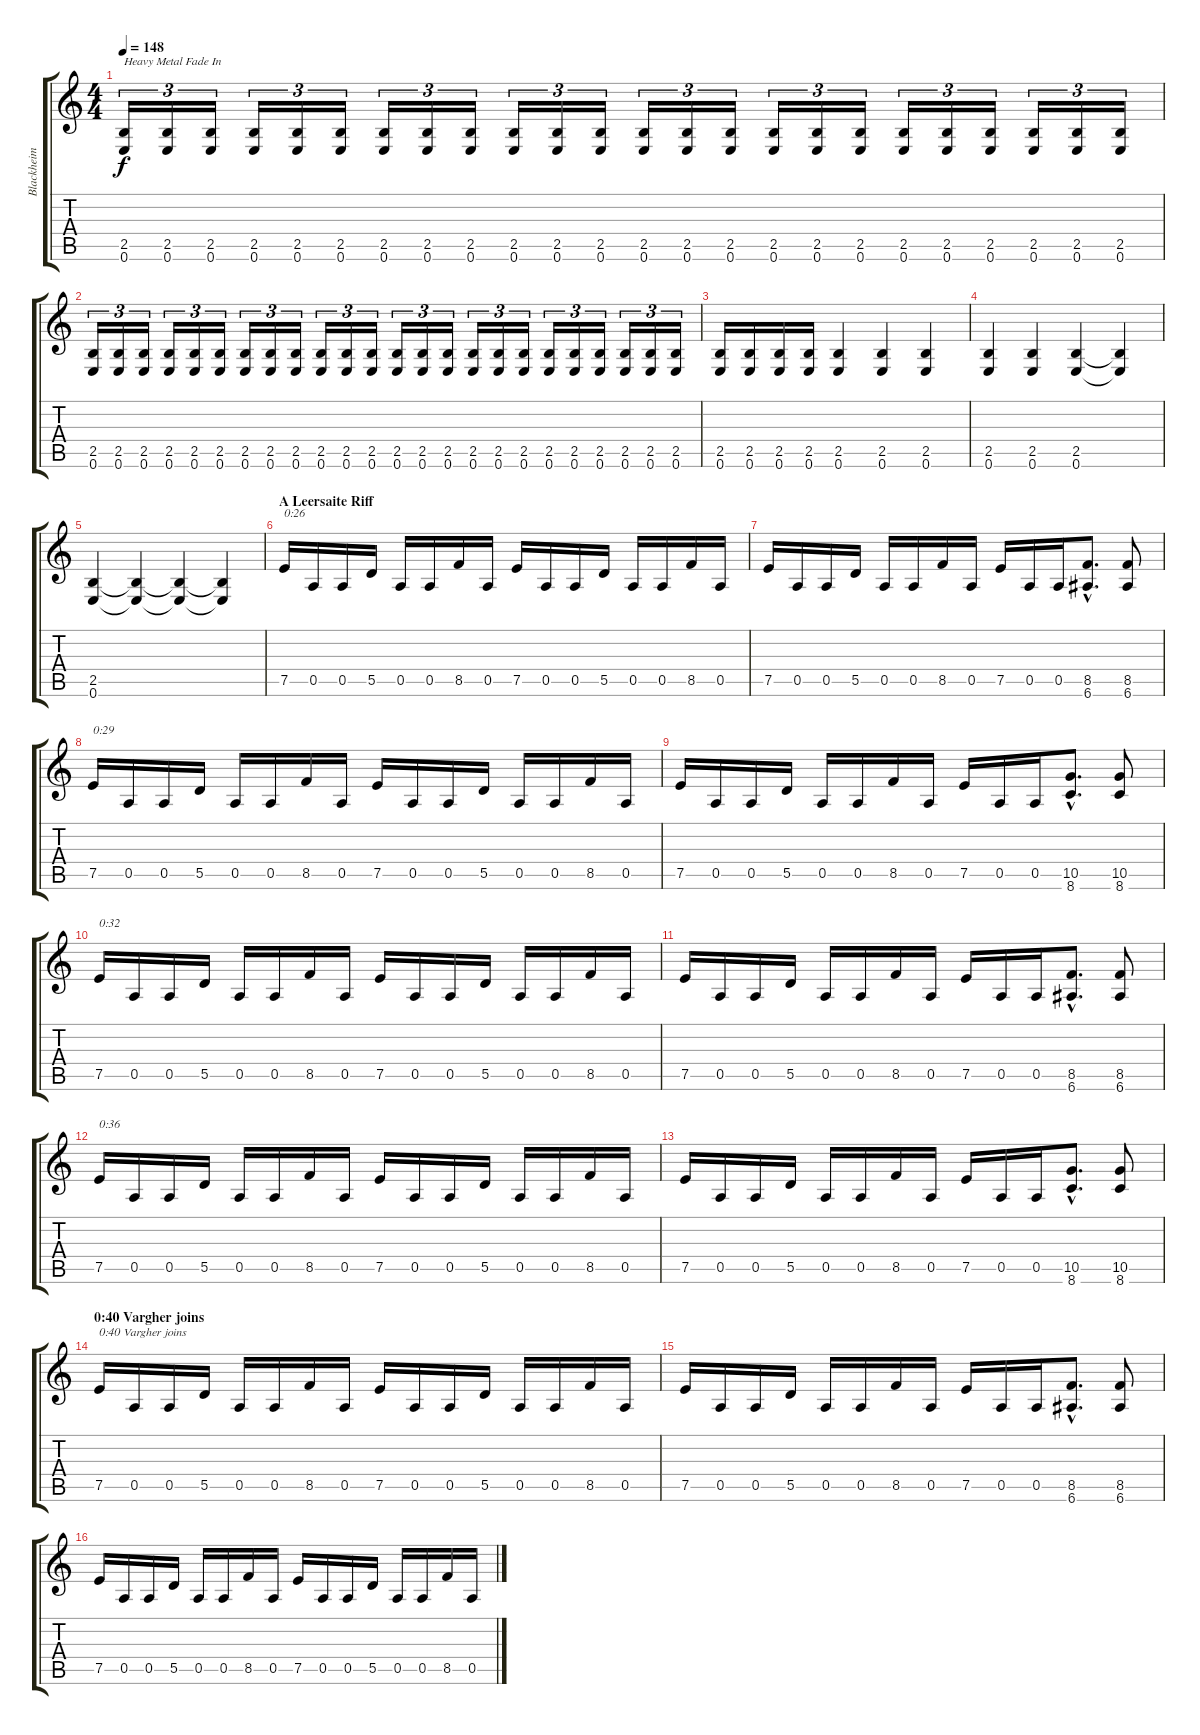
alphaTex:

\track ("Blackheim (right)" "Blackheim ") {instrument distortionguitar}
\staff {score tabs}
\tuning (E4 B3 G3 D3 A2 E2) {hide}
\ts (4 4)
\tempo 148
\clef g2
\ks c
(2.5 0.6).16{tu (3 2) txt "Heavy Metal Fade In" dy f instrument distortionguitar} (2.5 0.6).16{tu (3 2)} (2.5 0.6).16{tu (3 2)} (2.5 0.6).16{tu (3 2)} (2.5 0.6).16{tu (3 2)} (2.5 0.6).16{tu (3 2)} (2.5 0.6).16{tu (3 2) volume 13} (2.5 0.6).16{tu (3 2)} (2.5 0.6).16{tu (3 2)} (2.5 0.6).16{tu (3 2)} (2.5 0.6).16{tu (3 2)} (2.5 0.6).16{tu (3 2)} (2.5 0.6).16{tu (3 2)} (2.5 0.6).16{tu (3 2)} (2.5 0.6).16{tu (3 2)} (2.5 0.6).16{tu (3 2)} (2.5 0.6).16{tu (3 2)} (2.5 0.6).16{tu (3 2)} (2.5 0.6).16{tu (3 2)} (2.5 0.6).16{tu (3 2)} (2.5 0.6).16{tu (3 2)} (2.5 0.6).16{tu (3 2)} (2.5 0.6).16{tu (3 2)} (2.5 0.6).16{tu (3 2)} |
(2.5 0.6).16{tu (3 2)} (2.5 0.6).16{tu (3 2)} (2.5 0.6).16{tu (3 2)} (2.5 0.6).16{tu (3 2)} (2.5 0.6).16{tu (3 2)} (2.5 0.6).16{tu (3 2)} (2.5 0.6).16{tu (3 2)} (2.5 0.6).16{tu (3 2)} (2.5 0.6).16{tu (3 2)} (2.5 0.6).16{tu (3 2)} (2.5 0.6).16{tu (3 2)} (2.5 0.6).16{tu (3 2)} (2.5 0.6).16{tu (3 2)} (2.5 0.6).16{tu (3 2)} (2.5 0.6).16{tu (3 2)} (2.5 0.6).16{tu (3 2)} (2.5 0.6).16{tu (3 2)} (2.5 0.6).16{tu (3 2)} (2.5 0.6).16{tu (3 2)} (2.5 0.6).16{tu (3 2)} (2.5 0.6).16{tu (3 2)} (2.5 0.6).16{tu (3 2)} (2.5 0.6).16{tu (3 2)} (2.5 0.6).16{tu (3 2)} |
(2.5 0.6).16{volume 13} (2.5 0.6).16 (2.5 0.6).16 (2.5 0.6).16 (2.5 0.6).4 (2.5 0.6).4 (2.5 0.6).4 |
(2.5 0.6).4 (2.5 0.6).4 (2.5 0.6).4 (2.5{t} 0.6{t}).4 |
(2.5 0.6).4 (2.5{t} 0.6{t}).4 (2.5{t} 0.6{t}).4 (2.5{t} 0.6{t}).4 |
\section ("" "A Leersaite Riff ")
7.5.16{txt "0:26"} 0.5.16 0.5.16 5.5.16 0.5.16 0.5.16 8.5.16 0.5.16 7.5.16 0.5.16 0.5.16 5.5.16 0.5.16 0.5.16 8.5.16 0.5.16 |
7.5.16 0.5.16 0.5.16 5.5.16 0.5.16 0.5.16 8.5.16 0.5.16 7.5.16 0.5.16 0.5.16 (8.5{hac} 6.6{hac}).8{d} (8.5 6.6).8 |
7.5.16{txt "0:29"} 0.5.16 0.5.16 5.5.16 0.5.16 0.5.16 8.5.16 0.5.16 7.5.16 0.5.16 0.5.16 5.5.16 0.5.16 0.5.16 8.5.16 0.5.16 |
7.5.16 0.5.16 0.5.16 5.5.16 0.5.16 0.5.16 8.5.16 0.5.16 7.5.16 0.5.16 0.5.16 (10.5{hac} 8.6{hac}).8{d} (10.5 8.6).8 |
7.5.16{txt "0:32"} 0.5.16 0.5.16 5.5.16 0.5.16 0.5.16 8.5.16 0.5.16 7.5.16 0.5.16 0.5.16 5.5.16 0.5.16 0.5.16 8.5.16 0.5.16 |
7.5.16 0.5.16 0.5.16 5.5.16 0.5.16 0.5.16 8.5.16 0.5.16 7.5.16 0.5.16 0.5.16 (8.5{hac} 6.6{hac}).8{d} (8.5 6.6).8 |
7.5.16{txt "0:36"} 0.5.16 0.5.16 5.5.16 0.5.16 0.5.16 8.5.16 0.5.16 7.5.16 0.5.16 0.5.16 5.5.16 0.5.16 0.5.16 8.5.16 0.5.16 |
7.5.16 0.5.16 0.5.16 5.5.16 0.5.16 0.5.16 8.5.16 0.5.16 7.5.16 0.5.16 0.5.16 (10.5{hac} 8.6{hac}).8{d} (10.5 8.6).8 |
\section ("" "0:40 Vargher joins")
7.5.16{txt "0:40 Vargher joins"} 0.5.16 0.5.16 5.5.16 0.5.16 0.5.16 8.5.16 0.5.16 7.5.16 0.5.16 0.5.16 5.5.16 0.5.16 0.5.16 8.5.16 0.5.16 |
7.5.16 0.5.16 0.5.16 5.5.16 0.5.16 0.5.16 8.5.16 0.5.16 7.5.16 0.5.16 0.5.16 (8.5{hac} 6.6{hac}).8{d} (8.5 6.6).8 |
7.5.16 0.5.16 0.5.16 5.5.16 0.5.16 0.5.16 8.5.16 0.5.16 7.5.16 0.5.16 0.5.16 5.5.16 0.5.16 0.5.16 8.5.16 0.5.16
